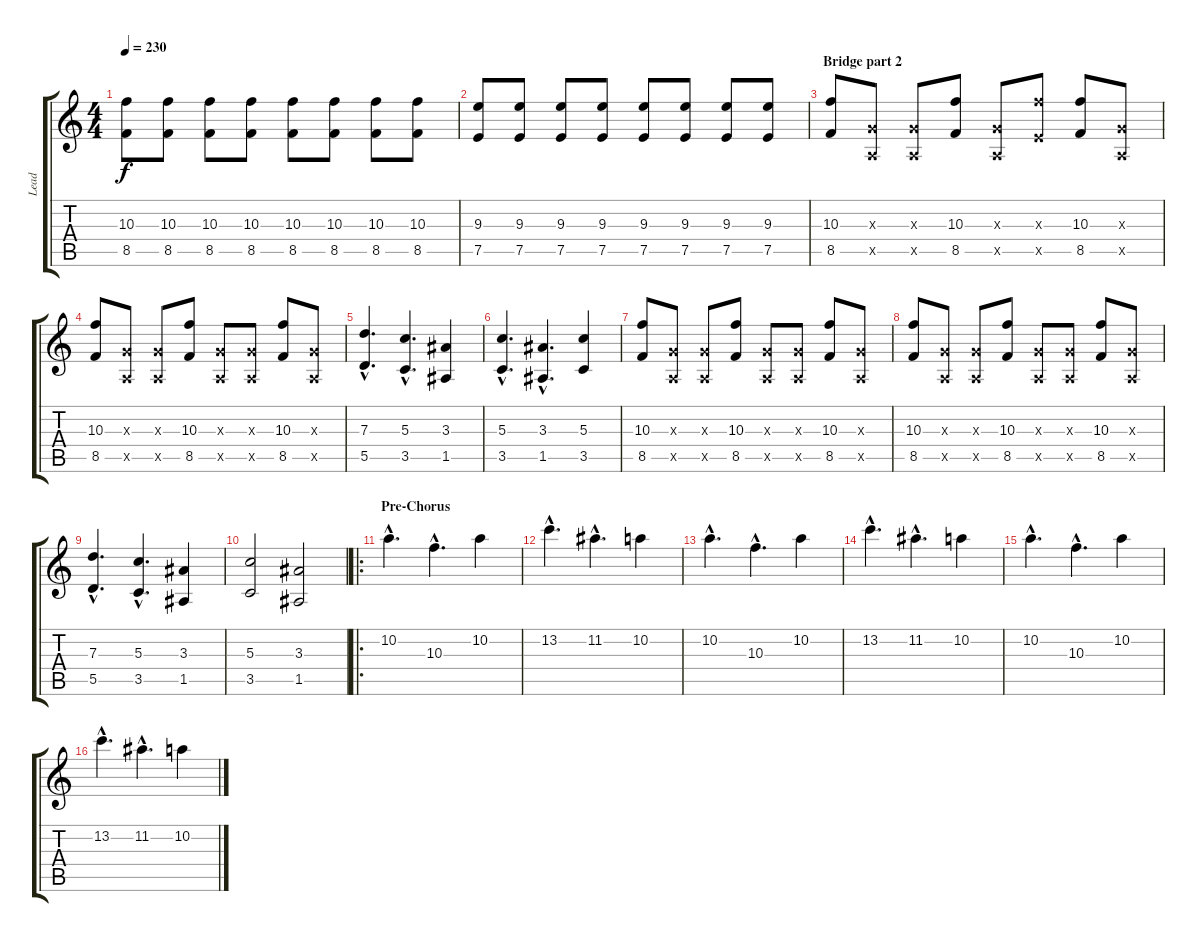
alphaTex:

\track ("Lead" "Lead") {instrument overdrivenguitar}
\staff {score tabs}
\tuning (E4 B3 G3 D3 A2 E2) {hide}
\ts (4 4)
\tempo 230
\clef g2
\ks c
(10.3 8.5).8{dy f} (10.3 8.5).8 (10.3 8.5).8 (10.3 8.5).8 (10.3 8.5).8 (10.3 8.5).8 (10.3 8.5).8 (10.3 8.5).8 |
(9.3 7.5).8 (9.3 7.5).8 (9.3 7.5).8 (9.3 7.5).8 (9.3 7.5).8 (9.3 7.5).8 (9.3 7.5).8 (9.3 7.5).8 |
\section ("" "Bridge part 2")
(10.3 8.5).8 (0.3{x} 0.5{x}).8 (0.3{x} 0.5{x}).8 (10.3 8.5).8 (0.3{x} 0.5{x}).8 (10.3{x} 7.5{x}).8 (10.3 8.5).8 (0.3{x} 0.5{x}).8 |
(10.3 8.5).8 (0.3{x} 0.5{x}).8 (0.3{x} 0.5{x}).8 (10.3 8.5).8 (0.3{x} 0.5{x}).8 (0.3{x} 0.5{x}).8 (10.3 8.5).8 (0.3{x} 0.5{x}).8 |
(7.3{hac} 5.5{hac}).4{d} (5.3{hac} 3.5{hac}).4{d} (3.3 1.5).4 |
(5.3{hac} 3.5{hac}).4{d} (3.3{hac} 1.5{hac}).4{d} (5.3 3.5).4 |
(10.3 8.5).8 (0.3{x} 0.5{x}).8 (0.3{x} 0.5{x}).8 (10.3 8.5).8 (0.3{x} 0.5{x}).8 (0.3{x} 0.5{x}).8 (10.3 8.5).8 (0.3{x} 0.5{x}).8 |
(10.3 8.5).8 (0.3{x} 0.5{x}).8 (0.3{x} 0.5{x}).8 (10.3 8.5).8 (0.3{x} 0.5{x}).8 (0.3{x} 0.5{x}).8 (10.3 8.5).8 (0.3{x} 0.5{x}).8 |
(7.3{hac} 5.5{hac}).4{d} (5.3{hac} 3.5{hac}).4{d} (3.3 1.5).4 |
(5.3 3.5).2 (3.3 1.5).2 |
\ro
\section ("" "Pre-Chorus")
10.2{hac}.4{d} 10.3{hac}.4{d} 10.2.4 |
13.2{hac}.4{d} 11.2{hac}.4{d} 10.2.4 |
10.2{hac}.4{d} 10.3{hac}.4{d} 10.2.4 |
13.2{hac}.4{d} 11.2{hac}.4{d} 10.2.4 |
10.2{hac}.4{d} 10.3{hac}.4{d} 10.2.4 |
13.2{hac}.4{d} 11.2{hac}.4{d} 10.2.4
